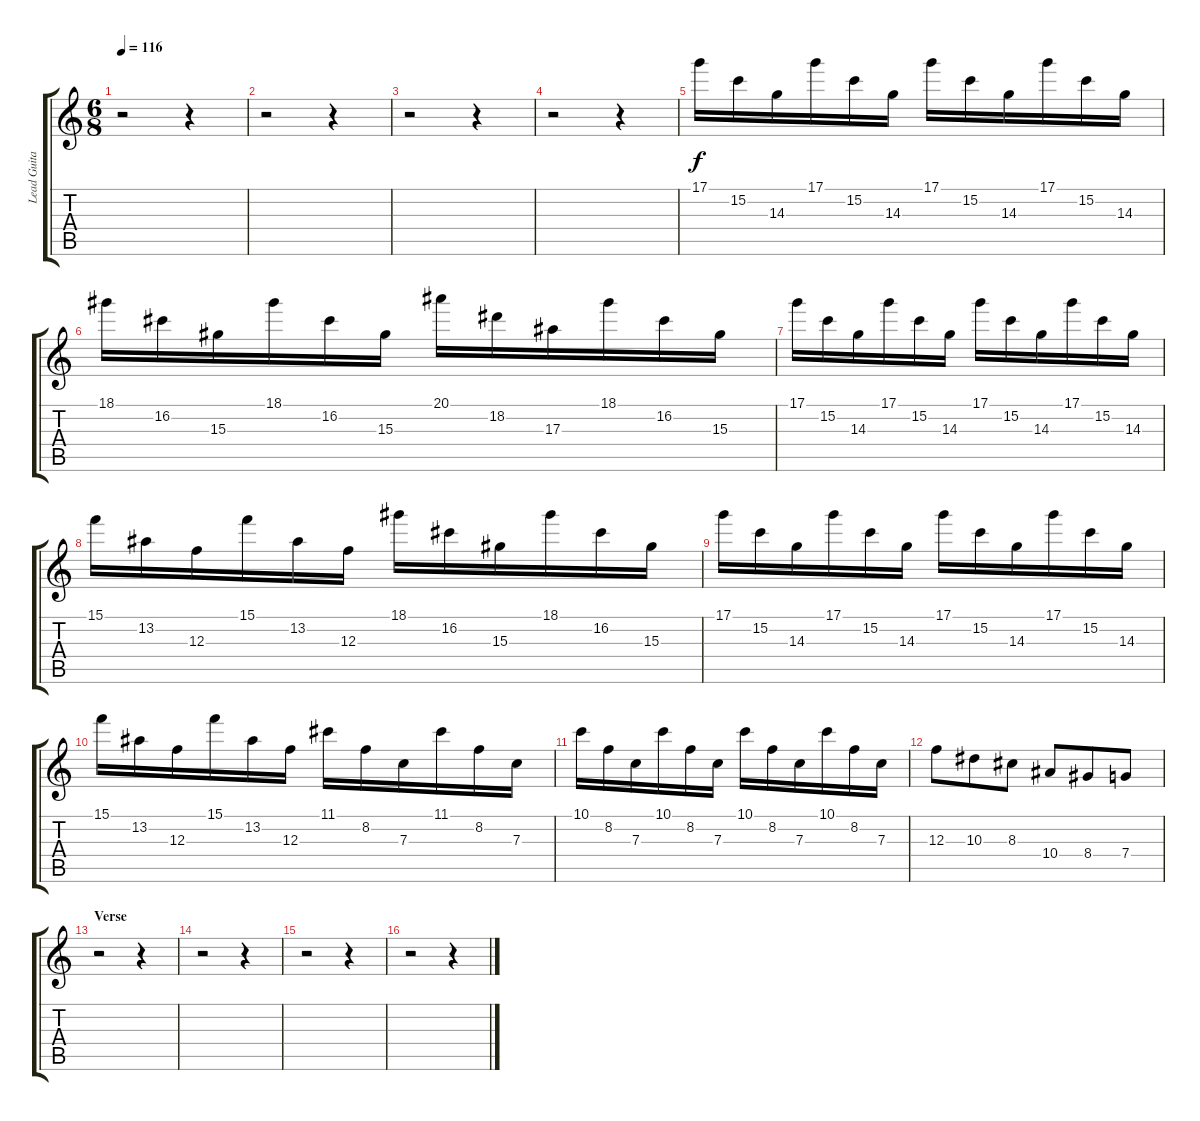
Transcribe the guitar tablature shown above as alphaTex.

\track ("Lead Guitar" "Lead Guita") {instrument distortionguitar}
\staff {score tabs}
\tuning (D4 A3 F3 C3 G2 C2) {hide}
\ts (6 8)
\tempo 116
\clef g2
\ks c
r.2{dy f instrument distortionguitar} r.4 |
r.2 r.4 |
r.2 r.4 |
r.2 r.4 |
17.1.16 15.2.16 14.3.16 17.1.16 15.2.16 14.3.16 17.1.16 15.2.16 14.3.16 17.1.16 15.2.16 14.3.16 |
18.1.16 16.2.16 15.3.16 18.1.16 16.2.16 15.3.16 20.1.16 18.2.16 17.3.16 18.1.16 16.2.16 15.3.16 |
17.1.16 15.2.16 14.3.16 17.1.16 15.2.16 14.3.16 17.1.16 15.2.16 14.3.16 17.1.16 15.2.16 14.3.16 |
15.1.16 13.2.16 12.3.16 15.1.16 13.2.16 12.3.16 18.1.16 16.2.16 15.3.16 18.1.16 16.2.16 15.3.16 |
17.1.16 15.2.16 14.3.16 17.1.16 15.2.16 14.3.16 17.1.16 15.2.16 14.3.16 17.1.16 15.2.16 14.3.16 |
15.1.16 13.2.16 12.3.16 15.1.16 13.2.16 12.3.16 11.1.16 8.2.16 7.3.16 11.1.16 8.2.16 7.3.16 |
10.1.16 8.2.16 7.3.16 10.1.16 8.2.16 7.3.16 10.1.16 8.2.16 7.3.16 10.1.16 8.2.16 7.3.16 |
12.3.8 10.3.8 8.3.8 10.4.8 8.4.8 7.4.8 |
\section ("" "Verse")
r.2 r.4 |
r.2 r.4 |
r.2 r.4 |
r.2 r.4
